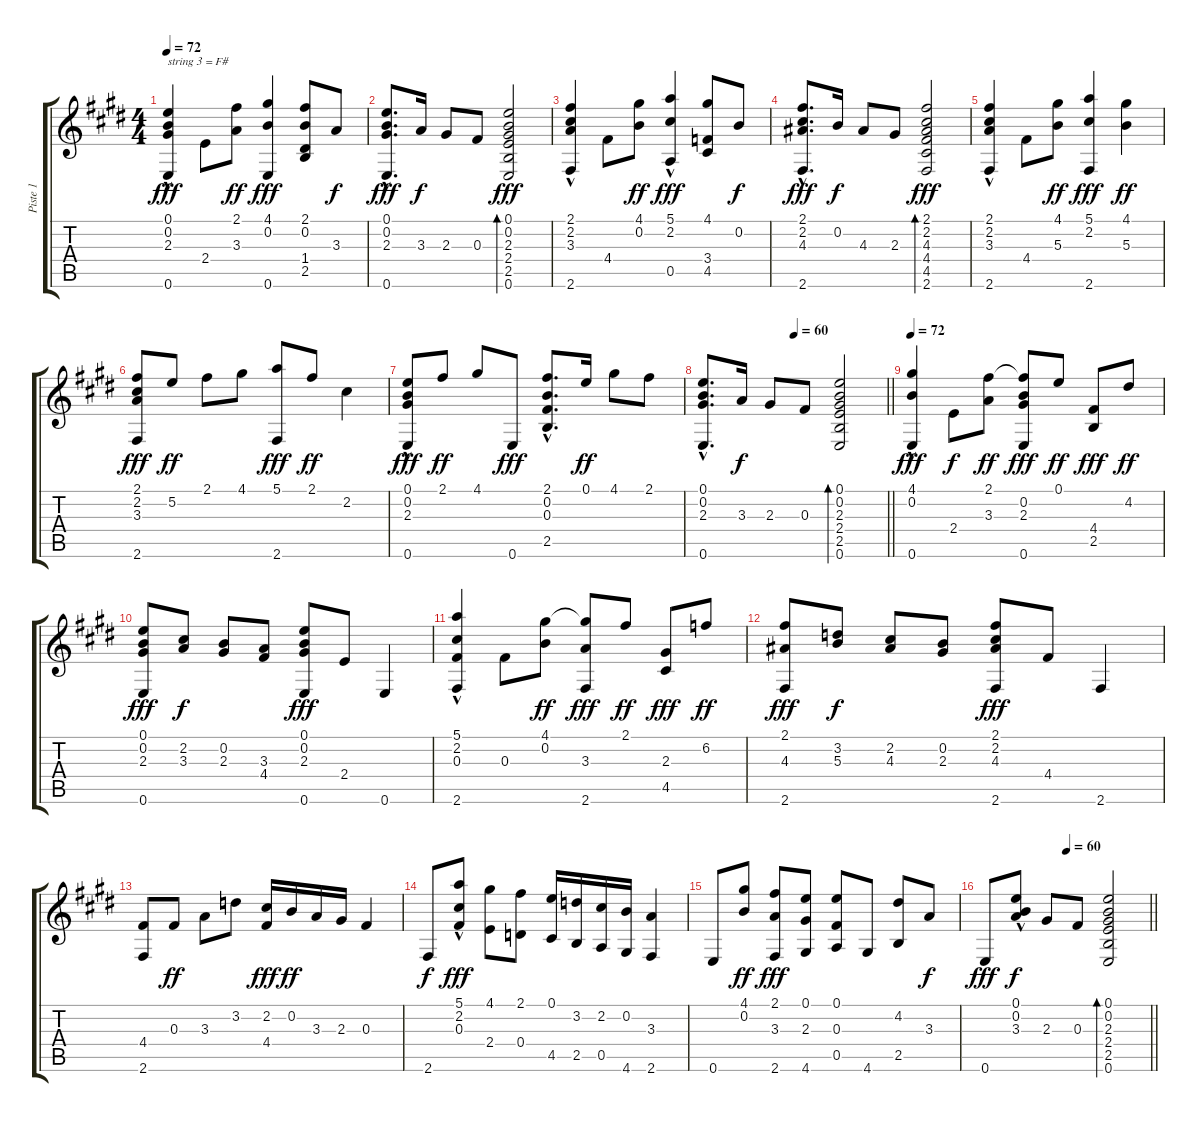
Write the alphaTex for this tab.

\track ("Piste 1" "Piste 1") {instrument acousticguitarnylon}
\staff {score tabs}
\tuning (E4 B3 Gb3 D3 A2 E2) {hide}
\ts (4 4)
\tempo 72
\clef g2
\ks e
(0.1{hac} 0.2{hac} 2.3{hac} 0.6).4{txt "string 3 = F#" dy fff instrument acousticguitarnylon} 2.4.8 (2.1 3.3).8{dy ff} (4.1 0.2 0.6).4{dy fff} (2.1 0.2 1.4 2.5).8 3.3.8{dy f} |
(0.1 0.2 2.3{hac} 0.6).8{d dy fff} 3.3.16{dy f} 2.3.8 0.3.8 (0.1 0.2 2.3 2.4 2.5 0.6).2{bd 120 dy fff} |
(2.1{hac} 2.2{hac} 3.3{hac} 2.6).4 4.4.8 (4.1 0.2).8{dy ff} (5.1 2.2{hac} 0.5).4{dy fff} (4.1 3.4 4.5).8 0.2.8{dy f} |
(2.1 2.2 4.3{hac} 2.6).8{d dy fff} 0.2.16{dy f} 4.3.8 2.3.8 (2.1 2.2 4.3 4.4 4.5 2.6).2{bd 120 dy fff} |
(2.1{hac} 2.2{hac} 3.3{hac} 2.6).4 4.4.8 (4.1 5.3).8{dy ff} (5.1 2.2 2.6).4{dy fff} (4.1 5.3).4{dy ff} |
(2.1 2.2 3.3 2.6).8{dy fff} 5.2.8{dy ff} 2.1.8 4.1.8 (5.1 2.6).8{dy fff} 2.1.8{dy ff} 2.2.4 |
(0.1 0.2 2.3 0.6{hac}).8{dy fff} 2.1.8{dy ff} 4.1.8 0.6.8{dy fff} (2.1{hac} 0.2 0.3 2.5).8{d} 0.1.16{dy ff} 4.1.8 2.1.8 |
\tempo (60 0.5)
\barLineRight lightlight
(0.1 0.2 2.3 0.6{hac}).8{d} 3.3.16{dy f} 2.3.8 0.3.8 (0.1 0.2 2.3 2.4 2.5 0.6).2{bd 120} |
\tempo 72
(4.1{hac} 0.2 0.6).4{dy fff} 2.4.8{dy f} (2.1 3.3).8{dy ff} (2.1{t} 0.2 2.3 0.6).8{dy fff} 0.1.8{dy ff} (4.4 2.5).8{dy fff} 4.2.8{dy ff} |
(0.1 0.2 2.3 0.6).8{dy fff} (2.2 3.3).8{dy f} (0.2 2.3).8 (3.3 4.4).8 (0.1 0.2 2.3 0.6).8{dy fff} 2.4.8 0.6.4 |
(5.1{hac} 2.2{hac} 0.3 2.6).4 0.3.8 (4.1 0.2).8{dy ff} (4.1{t} 3.3 2.6).8{dy fff} 2.1.8{dy ff} (2.3 4.5).8{dy fff} 6.2.8{dy ff} |
(2.1 4.3 2.6).8{dy fff} (3.2 5.3).8{dy f} (2.2 4.3).8 (0.2 2.3).8 (2.1 2.2 4.3 2.6).8{dy fff} 4.4.8 2.6.4 |
(4.4 2.6).8 0.3.8{dy ff} 3.3.8 3.2.8 (2.2 4.4).16{dy fff} 0.2.16{dy ff} 3.3.16 2.3.16 0.3.4 |
2.6.8{dy f} (5.1 2.2{hac} 0.3).8{dy fff} (4.1 2.4).8 (2.1 0.4).8 (0.1 4.5).16 (3.2 2.5).16 (2.2 0.5).16 (0.2 4.6).16 (3.3 2.6).4 |
0.6.8 (4.1 0.2).8{dy ff} (2.1 3.3 2.6).8{dy fff} (0.1 2.3 4.6).8 (0.1 0.3 0.5).8 4.6.8 (4.2 2.5).8 3.3.8{dy f} |
\tempo (60 0.5)
\barLineRight lightlight
0.6.8{dy fff} (0.1{hac} 0.2 3.3{hac}).8{dy f} 2.3.8 0.3.8 (0.1 0.2 2.3 2.4 2.5 0.6).2{bd 120}
